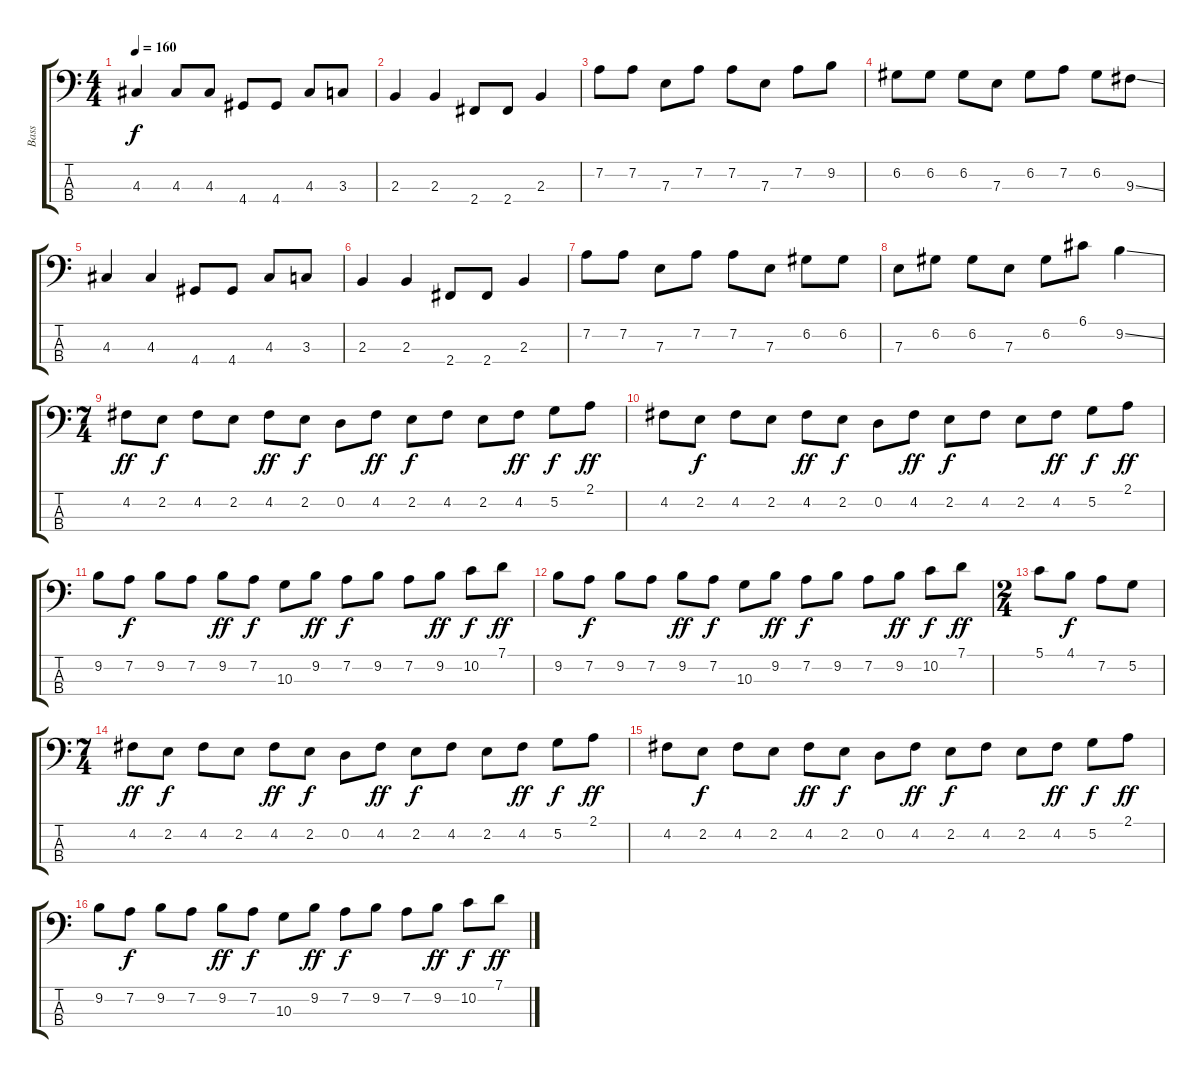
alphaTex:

\track ("Bass" "Bass") {instrument electricbasspick}
\staff {score tabs}
\tuning (G2 D2 A1 E1) {hide}
\ts (4 4)
\tempo 160
\clef f4
\ks c
4.3.4{dy f} 4.3.8 4.3.8 4.4.8 4.4.8 4.3.8 3.3.8 |
2.3.4 2.3.4 2.4.8 2.4.8 2.3.4 |
7.2.8 7.2.8 7.3.8 7.2.8 7.2.8 7.3.8 7.2.8 9.2.8 |
6.2.8 6.2.8 6.2.8 7.3.8 6.2.8 7.2.8 6.2.8 9.3{ss}.8 |
4.3.4 4.3.4 4.4.8 4.4.8 4.3.8 3.3.8 |
2.3.4 2.3.4 2.4.8 2.4.8 2.3.4 |
7.2.8 7.2.8 7.3.8 7.2.8 7.2.8 7.3.8 6.2.8 6.2.8 |
7.3.8 6.2.8 6.2.8 7.3.8 6.2.8 6.1.8 9.2{ss}.4 |
\ts (7 4)
4.2.8{dy ff volume 14 instrument electricbassfinger} 2.2.8{dy f} 4.2.8 2.2.8 4.2.8{dy ff} 2.2.8{dy f} 0.2.8 4.2.8{dy ff} 2.2.8{dy f} 4.2.8 2.2.8 4.2.8{dy ff} 5.2.8{dy f} 2.1.8{dy ff} |
4.2.8 2.2.8{dy f} 4.2.8 2.2.8 4.2.8{dy ff} 2.2.8{dy f} 0.2.8 4.2.8{dy ff} 2.2.8{dy f} 4.2.8 2.2.8 4.2.8{dy ff} 5.2.8{dy f} 2.1.8{dy ff} |
9.2.8 7.2.8{dy f} 9.2.8 7.2.8 9.2.8{dy ff} 7.2.8{dy f} 10.3.8 9.2.8{dy ff} 7.2.8{dy f} 9.2.8 7.2.8 9.2.8{dy ff} 10.2.8{dy f} 7.1.8{dy ff} |
9.2.8 7.2.8{dy f} 9.2.8 7.2.8 9.2.8{dy ff} 7.2.8{dy f} 10.3.8 9.2.8{dy ff} 7.2.8{dy f} 9.2.8 7.2.8 9.2.8{dy ff} 10.2.8{dy f} 7.1.8{dy ff} |
\ts (2 4)
5.1.8 4.1.8{dy f} 7.2.8 5.2.8 |
\ts (7 4)
4.2.8{dy ff} 2.2.8{dy f} 4.2.8 2.2.8 4.2.8{dy ff} 2.2.8{dy f} 0.2.8 4.2.8{dy ff} 2.2.8{dy f} 4.2.8 2.2.8 4.2.8{dy ff} 5.2.8{dy f} 2.1.8{dy ff} |
4.2.8 2.2.8{dy f} 4.2.8 2.2.8 4.2.8{dy ff} 2.2.8{dy f} 0.2.8 4.2.8{dy ff} 2.2.8{dy f} 4.2.8 2.2.8 4.2.8{dy ff} 5.2.8{dy f} 2.1.8{dy ff} |
9.2.8 7.2.8{dy f} 9.2.8 7.2.8 9.2.8{dy ff} 7.2.8{dy f} 10.3.8 9.2.8{dy ff} 7.2.8{dy f} 9.2.8 7.2.8 9.2.8{dy ff} 10.2.8{dy f} 7.1.8{dy ff}
